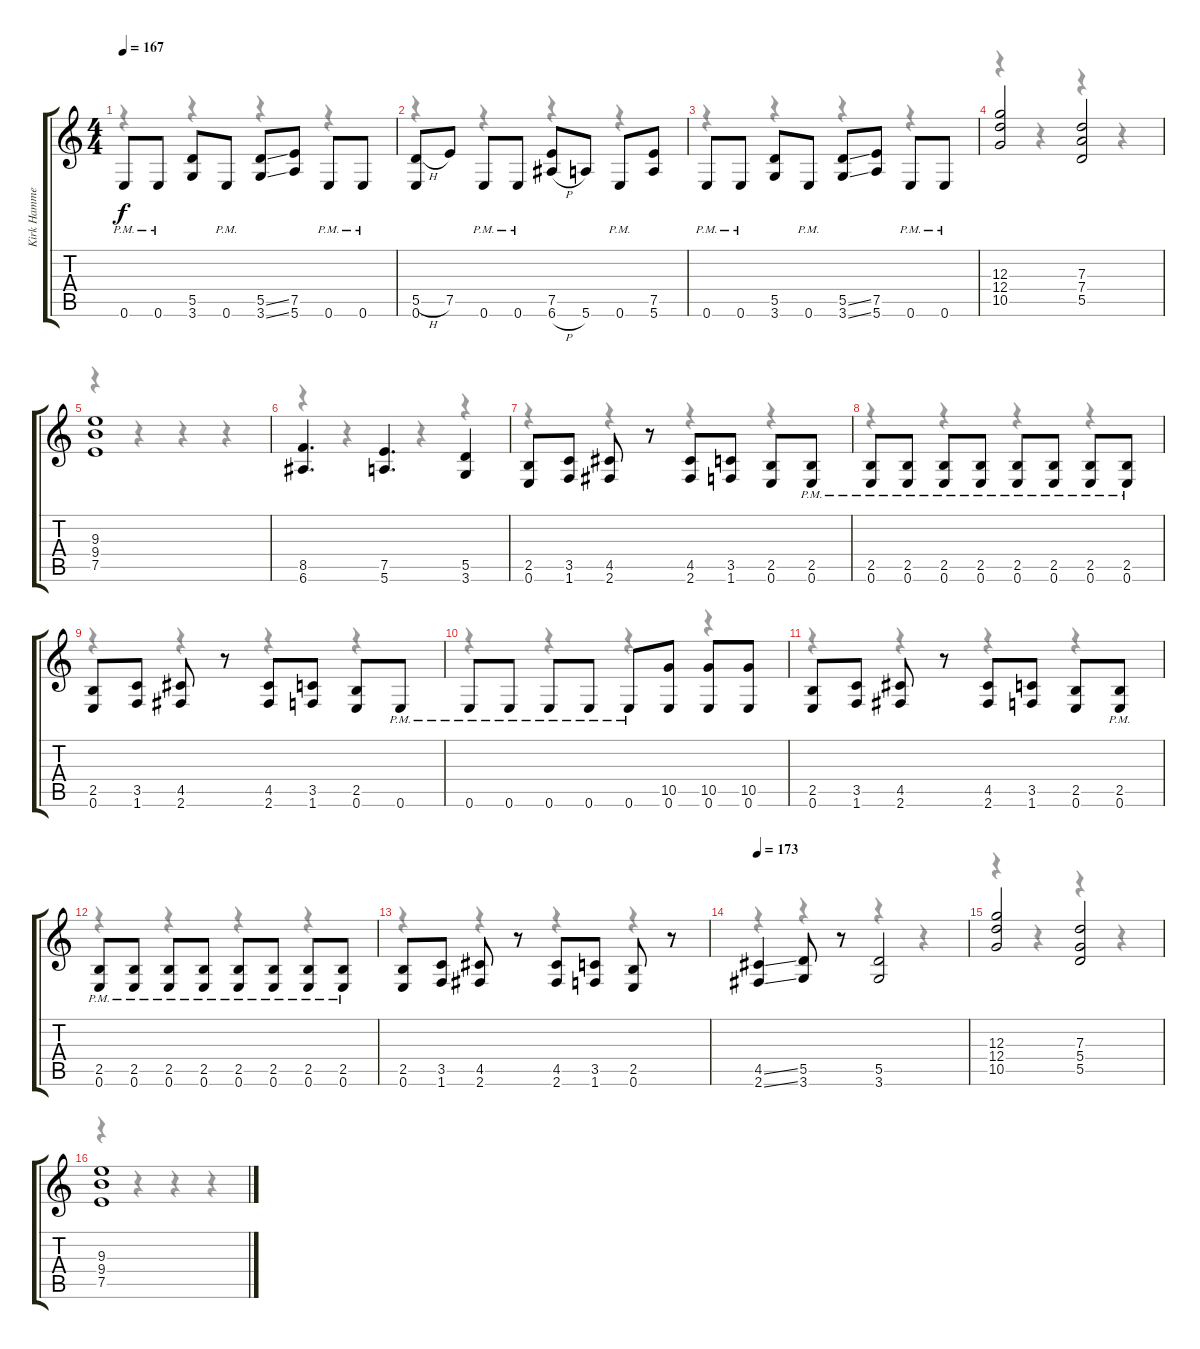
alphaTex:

\track ("Kirk Hammett" "Kirk Hamme") {instrument distortionguitar}
\staff {score tabs}
\tuning (E4 B3 G3 D3 A2 E2) {hide}
\voice
\ts (4 4)
\tempo 167
\clef g2
\ks c
0.6{pm}.8{dy f} 0.6{pm}.8 (5.5 3.6).8 0.6{pm}.8 (5.5{ss} 3.6{ss}).8 (7.5 5.6).8 0.6{pm}.8 0.6{pm}.8 |
(5.5{h} 0.6).8 7.5.8 0.6{pm}.8 0.6{pm}.8 (7.5 6.6{h}).8 5.6.8 0.6{pm}.8 (7.5 5.6).8 |
0.6{pm}.8 0.6{pm}.8 (5.5 3.6).8 0.6{pm}.8 (5.5{ss} 3.6{ss}).8 (7.5 5.6).8 0.6{pm}.8 0.6{pm}.8 |
(12.3 12.4 10.5).2 (7.3 7.4 5.5).2 |
(9.3 9.4 7.5).1 |
(8.5 6.6).4{d} (7.5 5.6).4{d} (5.5 3.6).4 |
(2.5 0.6).8 (3.5 1.6).8 (4.5 2.6).8 r.8 (4.5 2.6).8 (3.5 1.6).8 (2.5 0.6).8 (2.5 0.6{pm}).8 |
(2.5 0.6{pm}).8 (2.5 0.6{pm}).8 (2.5 0.6{pm}).8 (2.5 0.6{pm}).8 (2.5 0.6{pm}).8 (2.5 0.6{pm}).8 (2.5 0.6{pm}).8 (2.5 0.6{pm}).8 |
(2.5 0.6).8 (3.5 1.6).8 (4.5 2.6).8 r.8 (4.5 2.6).8 (3.5 1.6).8 (2.5 0.6).8 0.6{pm}.8 |
0.6{pm}.8 0.6{pm}.8 0.6{pm}.8 0.6{pm}.8 0.6{pm}.8 (10.5 0.6).8 (10.5 0.6).8 (10.5 0.6).8 |
(2.5 0.6).8 (3.5 1.6).8 (4.5 2.6).8 r.8 (4.5 2.6).8 (3.5 1.6).8 (2.5 0.6).8 (2.5 0.6{pm}).8 |
(2.5 0.6{pm}).8 (2.5 0.6{pm}).8 (2.5 0.6{pm}).8 (2.5 0.6{pm}).8 (2.5 0.6{pm}).8 (2.5 0.6{pm}).8 (2.5 0.6{pm}).8 (2.5 0.6{pm}).8 |
(2.5 0.6).8 (3.5 1.6).8 (4.5 2.6).8 r.8 (4.5 2.6).8 (3.5 1.6).8 (2.5 0.6).8 r.8 |
\tempo 173
(4.5{ss} 2.6{ss}).4 (5.5 3.6).8 r.8 (5.5 3.6).2 |
(12.3 12.4 10.5).2 (7.3 5.4 5.5).2 |
(9.3 9.4 7.5).1
\voice
\clef g2
\ottava regular
\simile none
\ks c
r.4{dy f} r.4 r.4 r.4 |
r.4 r.4 r.4 r.4 |
r.4 r.4 r.4 r.4 |
r.4 r.4 r.4 r.4 |
r.4 r.4 r.4 r.4 |
r.4 r.4 r.4 r.4 |
r.4 r.4 r.4 r.4 |
r.4 r.4 r.4 r.4 |
r.4 r.4 r.4 r.4 |
r.4 r.4 r.4 r.4 |
r.4 r.4 r.4 r.4 |
r.4 r.4 r.4 r.4 |
r.4 r.4 r.4 r.4 |
r.4 r.4 r.4 r.4 |
r.4 r.4 r.4 r.4 |
r.4 r.4 r.4 r.4
